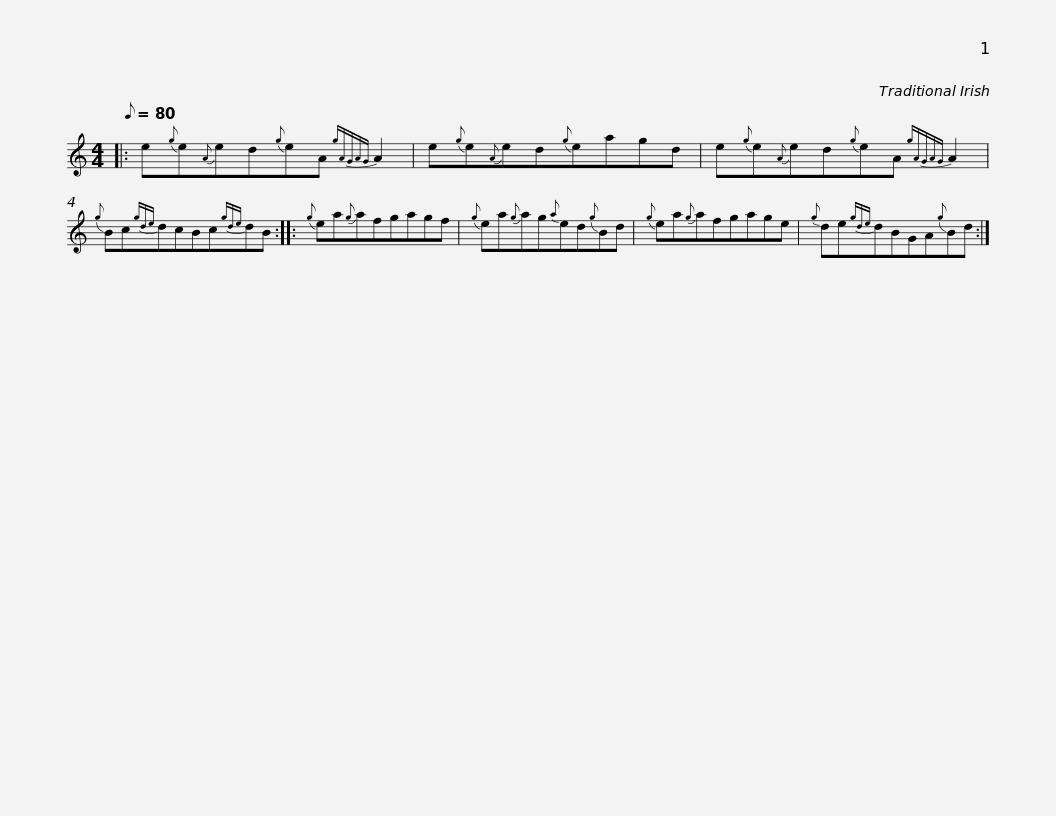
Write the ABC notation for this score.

X:1
L:1/8
Q:1/8=80
M:4/4
I:linebreak $
K:C
V:1 treble
V:1
|: e{g}e{A}ed{g}eA{gAGAG} A2 | e{g}e{A}ed{g}eagd | e{g}e{A}ed{g}eA{gAGAG} A2 |${g} Bc{gde}dcBc{gde}dB ::{g} ea{g}afgagf | %5
{g} ea{g}ag{a}ed{g}Bd |${g} ea{g}afgage |{g} de{gde}dBGA{g}Bd :| %8
